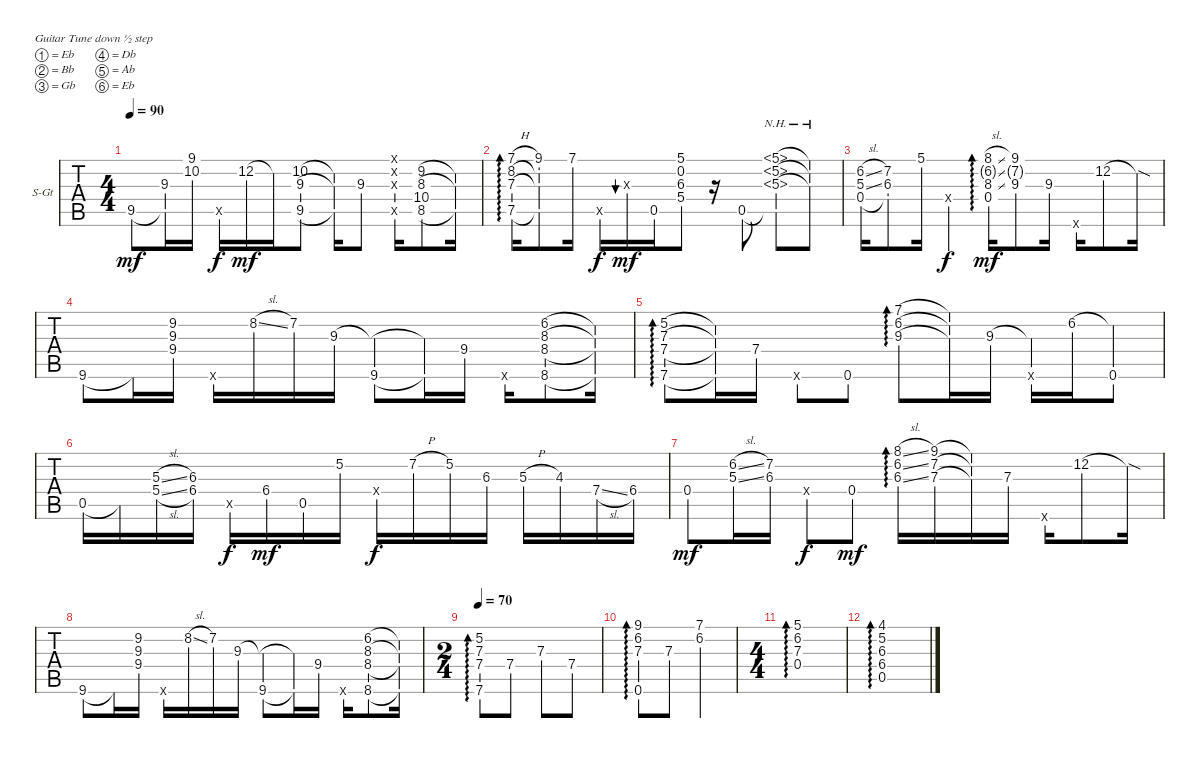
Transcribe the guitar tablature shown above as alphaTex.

\defaultSystemsLayout 4
\bracketExtendMode groupsimilarinstruments
\firstSystemTrackNameOrientation horizontal
\otherSystemsTrackNameOrientation horizontal
\track ("Steel Guitar" "S-Gt") {instrument acousticguitarsteel}
\staff {tabs}
\tuning (Eb4 Bb3 Gb3 Db3 Ab2 Eb2)
\ts (4 4)
\tempo 90
\clef g2
\ks c
9.5.8{dy mf} (9.5{t} 9.3).16 (10.2 9.1).16 0.5{ac x}.16{dy f} 12.2.16{dy mf} 12.2{t}.16 (10.2 9.3 9.5).8 (10.2{t} 9.3{t} 9.5{t}).16 9.3.8 (0.5{x} 0.3{x} 0.2{x} 0.1{x}).16 (9.2 8.3 8.5 10.4).8 (9.2{t} 8.3{t} 8.5{t}).16 |
(7.1{h} 7.5 7.3 8.2).16{ad 0} (9.1 7.5{t} 7.3{t} 8.2{t}).8 7.1.16 0.5{ac x}.16{dy f} 0.3{x}.16{bu 30 dy mf} 0.5.16 (5.4 6.3 0.2 5.1).8 r.16 0.5.8 (5.1{nh ac} 5.2{nh ac} 5.3{nh ac} 0.5{ac t}).8 (5.1{nh ac t} 5.3{nh ac t} 5.2{nh ac t}).8 |
(5.3{sl} 6.2{sl} 0.4).16 (6.3 7.2 0.4{t}).8 5.1.16 0.4{x}.4{dy f} (0.4 8.3{sl} 8.1{sl} 6.2{sl g}).16{ad 0 dy mf} (9.1 7.2{g} 9.3).8 9.3.16 0.6{x}.16 12.2.8 12.2{sod t}.16 |
9.6.8 9.6{t}.16 (9.2 9.3 9.4).16 0.6{x}.16 8.2{sl}.16 7.2.16 9.3.16 (9.6 9.3{t}).8 (9.6{t} 9.3{t}).16 9.4.16 0.6{x}.16 (8.6 8.4 8.3 6.2).8 (8.6{t} 8.4{t} 8.3{t} 6.2{t}).16 |
(5.2 7.3 7.4 7.6).8{ad 0} (5.2{t} 7.3{t} 7.4{t} 7.6{t}).16 7.4.16 0.6{x}.8 0.6.8 (6.2 7.1 9.3).8{ad 0} (6.2{t} 7.1{t} 9.3{t}).16 9.3.16 (0.6{ac x} 9.3{t}).16 6.2.16 (0.6 6.2{t}).8 |
0.5.16 0.5{t}.16 (5.4{sl} 5.3{sl}).16 (6.4 6.3).16 0.5{x}.16{dy f} 6.4.16{dy mf} 0.5.16 5.2.16 0.4{x}.16{dy f} 7.2{h}.16 5.2.16 6.3.16 5.3{h}.16 4.3.16 7.4{sl}.16 6.4.16 |
0.4.8{dy mf} (5.3{sl} 6.2{sl}).16 (6.3 7.2).16 0.4{x}.8{dy f} 0.4.8{dy mf} (8.1{sl} 6.3{sl} 6.2{sl}).16{ad 0} (7.3 9.1 7.2).16 (7.3{t} 9.1{t} 7.2{t}).16 7.3.16 0.6{x}.16 12.2.8 12.2{sod t}.16 |
9.6.8 9.6{t}.16 (9.2 9.3 9.4).16 0.6{x}.16 8.2{sl}.16 7.2.16 9.3.16 (9.6 9.3{t}).8 (9.6{t} 9.3{t}).16 9.4.16 0.6{x}.16 (8.6 8.4 8.3 6.2).8 (8.6{t} 8.4{t} 8.3{t} 6.2{t}).16 |
\ts (2 4)
\tempo 70
(5.2 7.3 7.4 7.6).8{ad 0} 7.4.8 7.3.8 7.4.8 |
(0.6 6.2 7.3 9.1).8{ad 0} 7.3.8 (7.1 6.2).4 |
\ts (4 4)
(5.1 6.2 7.3 0.4).1{ad 0} |
(0.5 6.4 6.3 5.2 4.1).1{ad 0}
